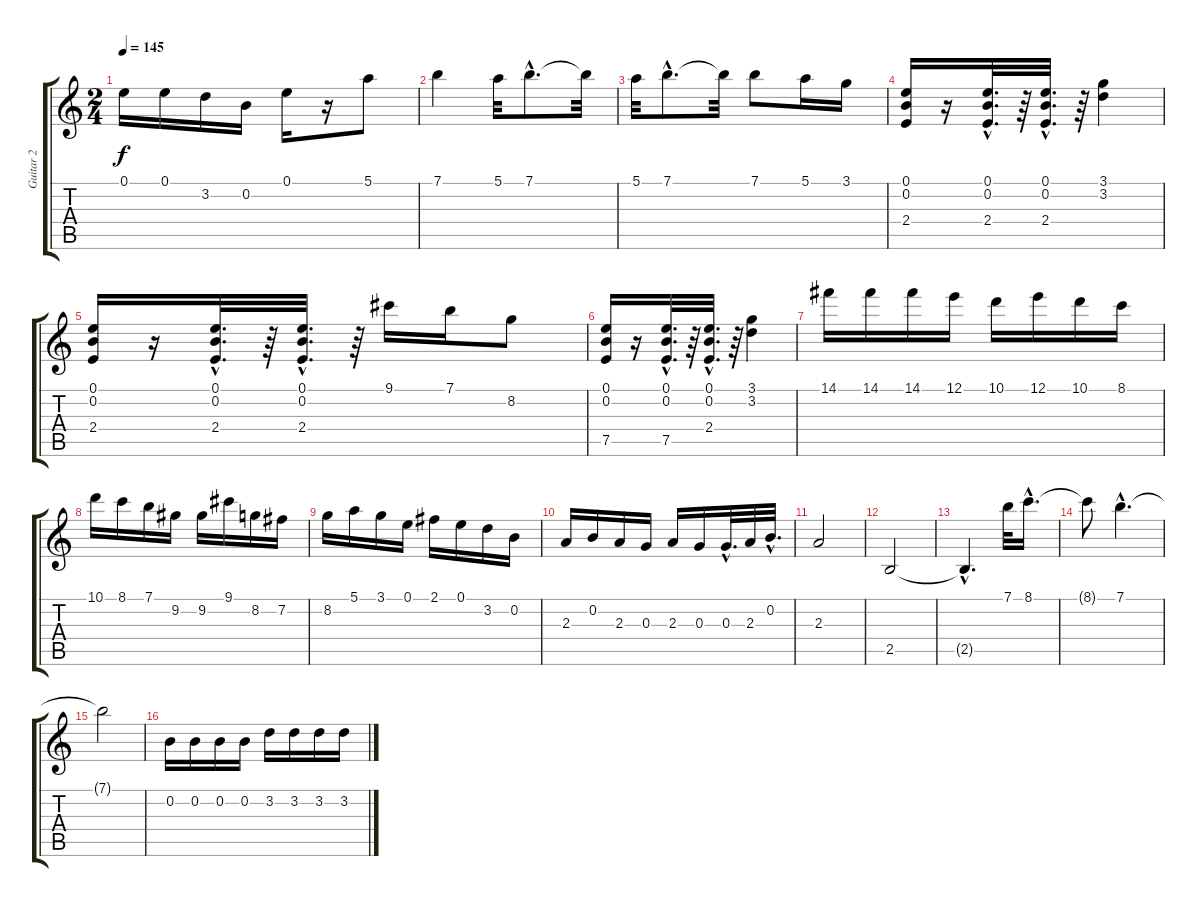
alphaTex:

\track ("Guitar 2" "Guitar 2") {instrument overdrivenguitar}
\staff {score tabs}
\tuning (E4 B3 G3 D3 A2 E2) {hide}
\ts (2 4)
\tempo 145
\clef g2
\ks c
0.1.16{dy f} 0.1.16 3.2.16 0.2.16 0.1.16 r.16 5.1.8 |
7.1.4 5.1.32 7.1{hac}.8{d} 7.1{t}.32 |
5.1.32 7.1{hac}.8{d} 7.1{t}.32 7.1.8 5.1.16 3.1.16 |
(0.1 0.2 2.4).16 r.16 (0.1{hac} 0.2{hac} 2.4{hac}).32{d} r.64 (0.1{hac} 0.2{hac} 2.4{hac}).32{d} r.64 (3.1 3.2).4 |
(0.1 0.2 2.4).16 r.16 (0.1{hac} 0.2{hac} 2.4{hac}).32{d} r.64 (0.1{hac} 0.2{hac} 2.4{hac}).32{d} r.64 9.1.16 7.1.16 8.2.8 |
(0.1 0.2 7.5).16 r.16 (0.1{hac} 0.2{hac} 7.5{hac}).32{d} r.64 (0.1{hac} 0.2{hac} 2.4{hac}).32{d} r.64 (3.1 3.2).4 |
14.1.16 14.1.16 14.1.16 12.1.16 10.1.16 12.1.16 10.1.16 8.1.16 |
10.1.16 8.1.16 7.1.16 9.2.16 9.2.16 9.1.16 8.2.16 7.2.16 |
8.2.16 5.1.16 3.1.16 0.1.16 2.1.16 0.1.16 3.2.16 0.2.16 |
2.3.16 0.2.16 2.3.16 0.3.16 2.3.16 0.3.16 0.3{hac}.32{d} 2.3.32 0.2{hac}.32{d} |
2.3.2 |
2.5.2 |
2.5{hac t}.4{d} 7.1.32 8.1{hac}.16{d} |
8.1{t}.8 7.1{hac}.4{d} |
7.1{t}.2 |
0.2.16 0.2.16 0.2.16 0.2.16 3.2.16 3.2.16 3.2.16 3.2.16
